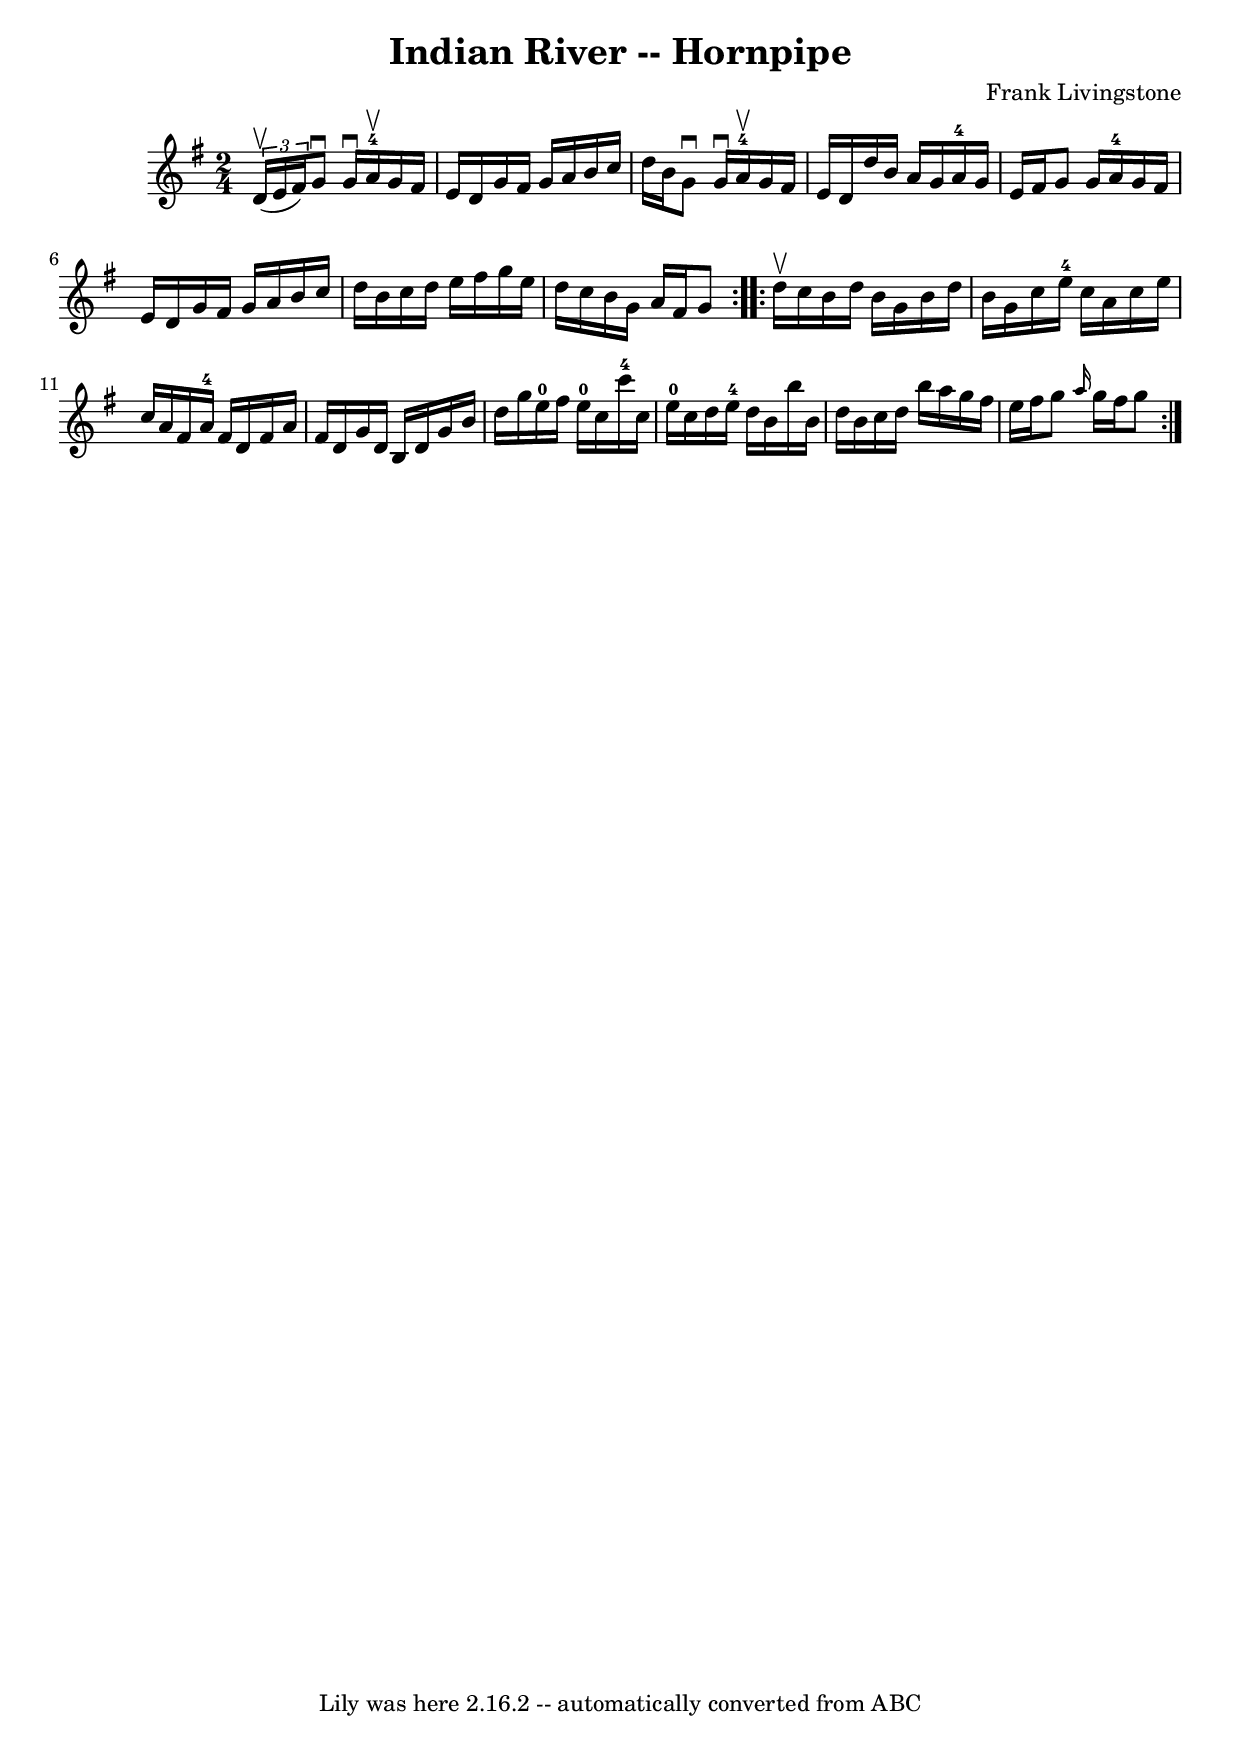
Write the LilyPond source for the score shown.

\version "2.16.2"
\include "Mammoth.ily"
\header {
  %% book = "Cole's 1000 Fiddle Tunes"
  composer = "Frank Livingstone"
  crossRefNumber = "1"
  footnotes = ""
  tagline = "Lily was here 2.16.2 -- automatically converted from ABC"
  title = "Indian River -- Hornpipe"

}
voicedefault =  {



  \repeat volta 2 {

    \time 2/4 
    \key g \major   \times 2/3 { d'16 (^\upbow e'16 fis'16) 
			       } 
    |
    g'8^\downbow g'16^\downbow a'16-4^\upbow g'16 fis'16   
    e'16 d'16  |
    g'16 fis'16 g'16 a'16 b'16 c''16    
    d''16 b'16  |
    g'8^\downbow g'16^\downbow a'16-4^\upbow   
    g'16 fis'16 e'16 d'16  |
    d''16 b'16 a'16 g'16      
    a'16-4 g'16 e'16 fis'16  |
    g'8 g'16 a'16-4   
    g'16 fis'16 e'16 d'16  |
    g'16 fis'16 g'16 a'16    
    b'16 c''16 d''16 b'16  |
    c''16 d''16 e''16 fis''16   
    g''16 e''16 d''16 c''16  |
    b'16 g'16 a'16 fis'16    
    g'8  
  }     
  \repeat volta 2 {
    d''16^\upbow c''16  |
    b'16 d''16  
    b'16 g'16 b'16 d''16 b'16 g'16  |
    c''16 e''16-4 
    c''16 a'16 c''16 e''16 c''16 a'16  |
    fis'16 a'16 
    -4 fis'16 d'16 fis'16 a'16 fis'16 d'16  |
    g'16    
    d'16 b16 d'16 g'16 b'16 d''16 g''16  |
    e''16 
    -0 fis''16 e''16-0 c''16 c'''16-4 c''16 e''16-0   
    c''16  |
    d''16 e''16-4 d''16 b'16 b''16 b'16 d''16 
    b'16  |
    c''16 d''16 b''16 a''16 g''16 fis''16    
    e''16 fis''16  |
    g''8  \grace { a''16  
		 } g''16 fis''16    
    g''8  
  }   

}

\score{
  <<

    \context Staff="default"
    {
      \voicedefault 
      
    }

  >>
  \layout {
    
  }
  \midi {
  }

}
